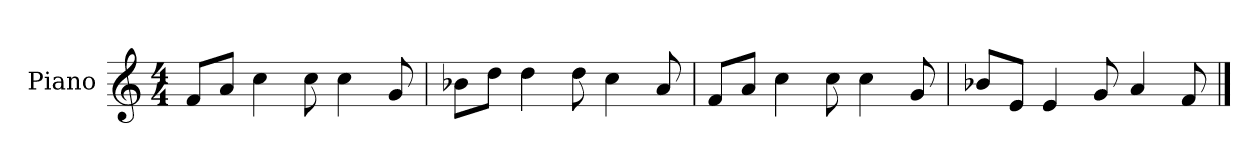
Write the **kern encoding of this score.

**kern
*part1
*staff1
*I"Piano
*I'P-no
*clefG2
*k[]
*M4/4
*MM90
=1
8f/L
8a/J
4cc\
8cc\
4cc\
8g/
=2
8b-X\L
8dd\J
4dd\
8dd\
4cc\
8a/
=3
8f/L
8a/J
4cc\
8cc\
4cc\
8g/
=4
8b-X/L
8e/J
4e/
8g/
4a/
8f/
==
*-
